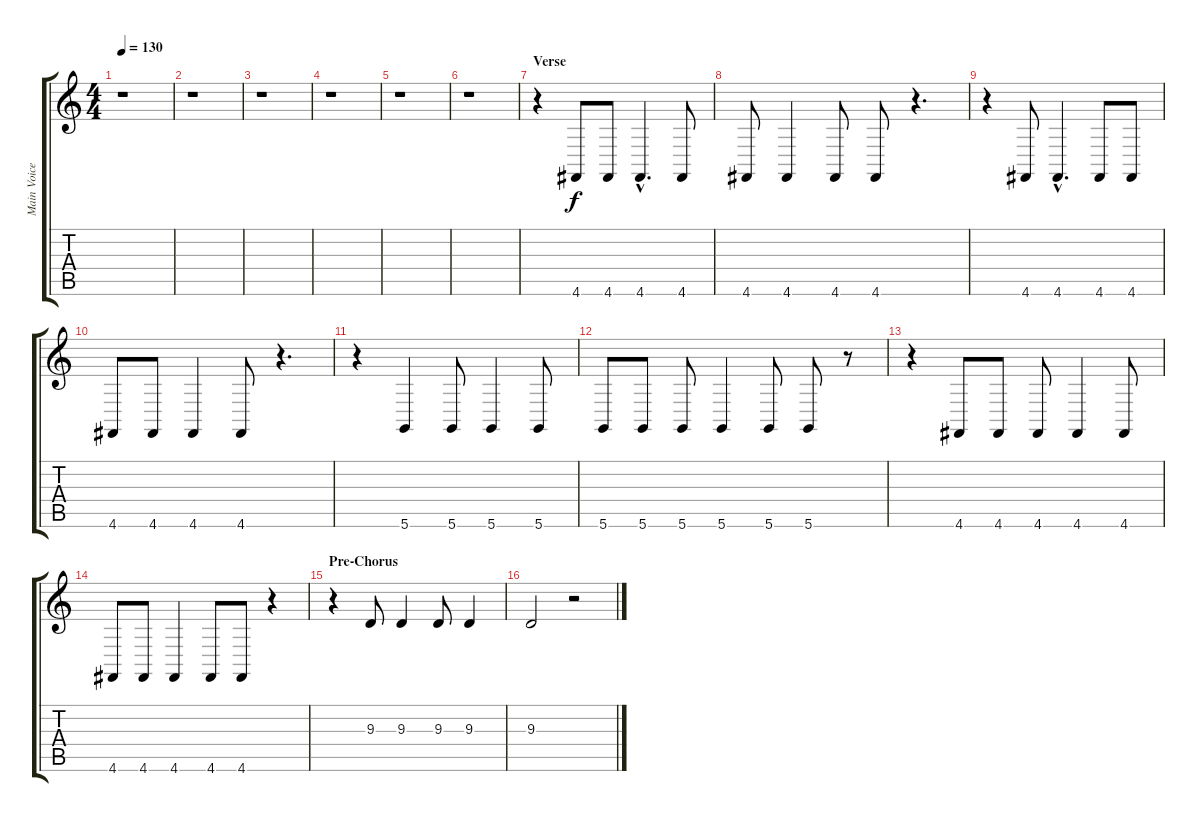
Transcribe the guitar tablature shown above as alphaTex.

\track ("Main Voice" "Main Voice") {instrument lead2sawtooth}
\staff {score tabs}
\tuning (D4 A3 F3 C3 G2 D2) {hide}
\ts (4 4)
\tempo 130
\clef g2
\ks c
r.1{dy f} |
r.1 |
r.1 |
r.1 |
r.1 |
r.1 |
\section ("" "Verse")
r.4 4.6.8 4.6.8 4.6{hac}.4{d} 4.6.8 |
4.6.8 4.6.4 4.6.8 4.6.8 r.4{d} |
r.4 4.6.8 4.6{hac}.4{d} 4.6.8 4.6.8 |
4.6.8 4.6.8 4.6.4 4.6.8 r.4{d} |
r.4 5.6.4 5.6.8 5.6.4 5.6.8 |
5.6.8 5.6.8 5.6.8 5.6.4 5.6.8 5.6.8 r.8 |
r.4 4.6.8 4.6.8 4.6.8 4.6.4 4.6.8 |
4.6.8 4.6.8 4.6.4 4.6.8 4.6.8 r.4 |
\section ("" "Pre-Chorus")
r.4 9.3.8 9.3.4 9.3.8 9.3.4 |
9.3.2 r.2
